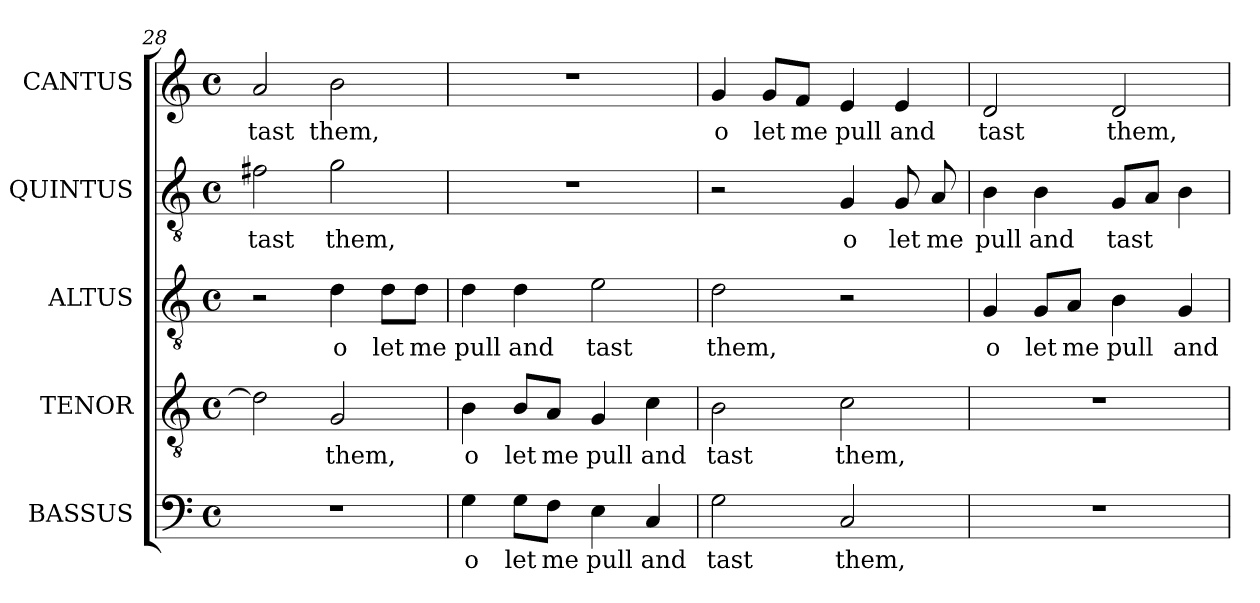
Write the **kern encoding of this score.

**kern	**text	**kern	**text	**kern	**text	**kern	**text	**kern	**text
*part5	*part5	*part4	*part4	*part3	*part3	*part2	*part2	*part1	*part1
*staff5	*staff5	*staff4	*staff4	*staff3	*staff3	*staff2	*staff2	*staff1	*staff1
*I"BASSUS	*	*I"TENOR	*	*I"ALTUS	*	*I"QUINTUS	*	*I"CANTUS	*
*I'B	*	*I'T	*	*I'A	*	*	*	*I'S	*
!!LO:LB:g=z
*clefF4	*	*clefGv2	*	*clefGv2	*	*clefGv2	*	*clefG2	*
*	*	*ITrd7c12	*	*ITrd7c12	*	*ITrd7c12	*	*	*
*k[]	*	*k[]	*	*k[]	*	*k[]	*	*k[]	*
*C:	*	*C:	*	*C:	*	*C:	*	*C:	*
*M4/4	*	*M4/4	*	*M4/4	*	*M4/4	*	*M4/4	*
*met(c)	*	*met(c)	*	*met(c)	*	*met(c)	*	*met(c)	*
=28	=28	=28	=28	=28	=28	=28	=28	=28	=28
!	!	!	!	!	!	!	!LO:LY:b:color=#000000	!	!
!	!	!	!	!	!	!	!	!	!LO:LY:b:color=#000000
1r	.	2Di\]	.	2r	.	2F#Xi\	tast	2ai/	tast
!	!	!	!LO:LY:b:color=#000000	!	!	!	!	!	!
!	!	!	!	!	!LO:LY:b:color=#000000	!	!	!	!
!	!	!	!	!	!	!	!LO:LY:b:color=#000000	!	!
!	!	!	!	!	!	!	!	!	!LO:LY:b:color=#000000
.	.	2GGi/	them,	4Di\	o	2Gi\	them,	2bi\	them,
!	!	!	!	!	!LO:LY:b:color=#000000	!	!	!	!
.	.	.	.	8Di\L	let	.	.	.	.
!	!	!	!	!	!LO:LY:b:color=#000000	!	!	!	!
.	.	.	.	8Di\J	me	.	.	.	.
=29	=29	=29	=29	=29	=29	=29	=29	=29	=29
!	!LO:LY:b:color=#000000	!	!	!	!	!	!	!	!
!	!	!	!LO:LY:b:color=#000000	!	!	!	!	!	!
!	!	!	!	!	!LO:LY:b:color=#000000	!	!	!	!
4Gi\	o	4BBi\	o	4Di\	pull	1r	.	1r	.
!	!LO:LY:b:color=#000000	!	!	!	!	!	!	!	!
!	!	!	!LO:LY:b:color=#000000	!	!	!	!	!	!
!	!	!	!	!	!LO:LY:b:color=#000000	!	!	!	!
8Gi\L	let	8BBi/L	let	4Di\	and	.	.	.	.
!	!LO:LY:b:color=#000000	!	!	!	!	!	!	!	!
!	!	!	!LO:LY:b:color=#000000	!	!	!	!	!	!
8Fi\J	me	8AAi/J	me	.	.	.	.	.	.
!	!LO:LY:b:color=#000000	!	!	!	!	!	!	!	!
!	!	!	!LO:LY:b:color=#000000	!	!	!	!	!	!
!	!	!	!	!	!LO:LY:b:color=#000000	!	!	!	!
4Ei\	pull	4GGi/	pull	2Ei\	tast	.	.	.	.
!	!LO:LY:b:color=#000000	!	!	!	!	!	!	!	!
!	!	!	!LO:LY:b:color=#000000	!	!	!	!	!	!
4Ci/	and	4Ci\	and	.	.	.	.	.	.
=30	=30	=30	=30	=30	=30	=30	=30	=30	=30
!	!LO:LY:b:color=#000000	!	!	!	!	!	!	!	!
!	!	!	!LO:LY:b:color=#000000	!	!	!	!	!	!
!	!	!	!	!	!LO:LY:b:color=#000000	!	!	!	!
!	!	!	!	!	!	!	!	!	!LO:LY:b:color=#000000
2Gi\	tast	2BBi\	tast	2Di\	them,	2r	.	4gi/	o
!	!	!	!	!	!	!	!	!	!LO:LY:b:color=#000000
.	.	.	.	.	.	.	.	8gi/L	let
!	!	!	!	!	!	!	!	!	!LO:LY:b:color=#000000
.	.	.	.	.	.	.	.	8fi/J	me
!	!LO:LY:b:color=#000000	!	!	!	!	!	!	!	!
!	!	!	!LO:LY:b:color=#000000	!	!	!	!	!	!
!	!	!	!	!	!	!	!LO:LY:b:color=#000000	!	!
!	!	!	!	!	!	!	!	!	!LO:LY:b:color=#000000
2Ci/	them,	2Ci\	them,	2r	.	4GGi/	o	4ei/	pull
!	!	!	!	!	!	!	!LO:LY:b:color=#000000	!	!
!	!	!	!	!	!	!	!	!	!LO:LY:b:color=#000000
.	.	.	.	.	.	8GGi/	let	4ei/	and
!	!	!	!	!	!	!	!LO:LY:b:color=#000000	!	!
.	.	.	.	.	.	8AAi/	me	.	.
=31	=31	=31	=31	=31	=31	=31	=31	=31	=31
!	!	!	!	!	!LO:LY:b:color=#000000	!	!	!	!
!	!	!	!	!	!	!	!LO:LY:b:color=#000000	!	!
!	!	!	!	!	!	!	!	!	!LO:LY:b:color=#000000
1r	.	1r	.	4GGi/	o	4BBi\	pull	2di/	tast
!	!	!	!	!	!LO:LY:b:color=#000000	!	!	!	!
!	!	!	!	!	!	!	!LO:LY:b:color=#000000	!	!
.	.	.	.	8GGi/L	let	4BBi\	and	.	.
!	!	!	!	!	!LO:LY:b:color=#000000	!	!	!	!
.	.	.	.	8AAi/J	me	.	.	.	.
!	!	!	!	!	!LO:LY:b:color=#000000	!	!	!	!
!	!	!	!	!	!	!	!LO:LY:b:color=#000000	!	!
!	!	!	!	!	!	!	!	!	!LO:LY:b:color=#000000
.	.	.	.	4BBi\	pull	8GGi/L	tast	2di/	them,
.	.	.	.	.	.	8AAi/J	.	.	.
!	!	!	!	!	!LO:LY:b:color=#000000	!	!	!	!
.	.	.	.	4GGi/	and	4BBi\	.	.	.
=	=	=	=	=	=	=	=	=	=
*-	*-	*-	*-	*-	*-	*-	*-	*-	*-
